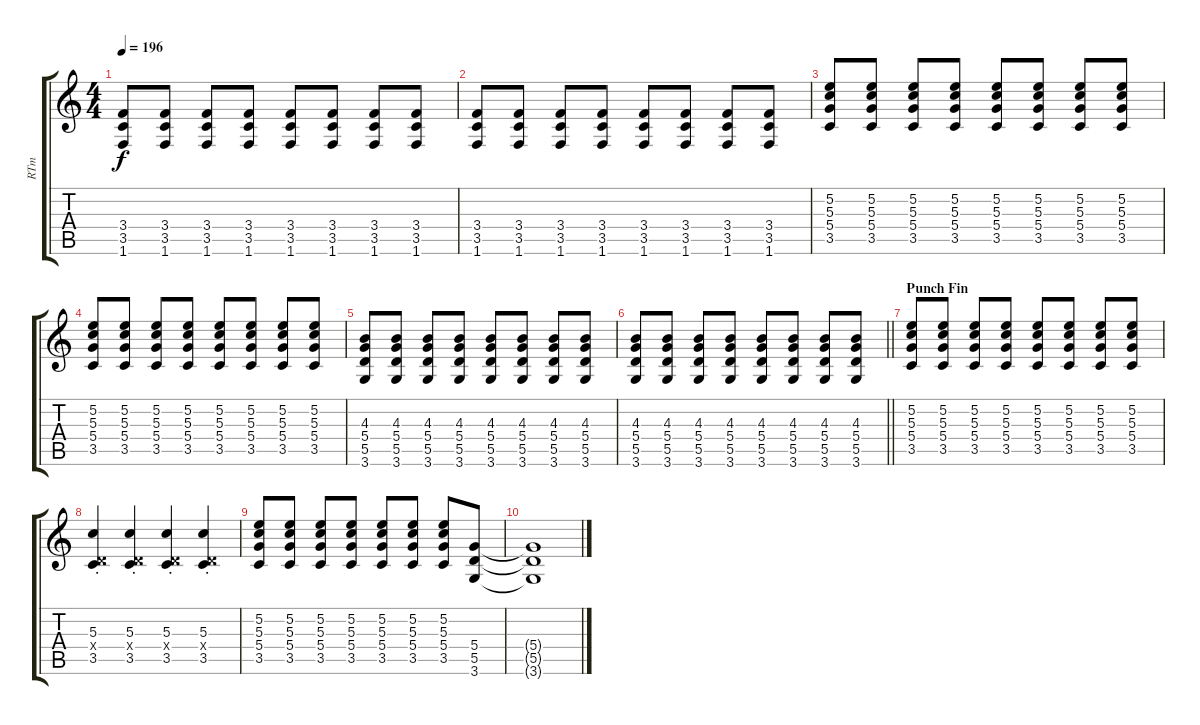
\track ("RTm" "RTm") {instrument distortionguitar}
\staff {score tabs}
\tuning (E4 B3 G3 D3 A2 E2) {hide}
\ts (4 4)
\tempo 196
\clef g2
\ks c
(3.4 3.5 1.6).8{dy f} (3.4 3.5 1.6).8 (3.4 3.5 1.6).8 (3.4 3.5 1.6).8 (3.4 3.5 1.6).8 (3.4 3.5 1.6).8 (3.4 3.5 1.6).8 (3.4 3.5 1.6).8 |
(3.4 3.5 1.6).8 (3.4 3.5 1.6).8 (3.4 3.5 1.6).8 (3.4 3.5 1.6).8 (3.4 3.5 1.6).8 (3.4 3.5 1.6).8 (3.4 3.5 1.6).8 (3.4 3.5 1.6).8 |
(5.2 5.3 5.4 3.5).8 (5.2 5.3 5.4 3.5).8 (5.2 5.3 5.4 3.5).8 (5.2 5.3 5.4 3.5).8 (5.2 5.3 5.4 3.5).8 (5.2 5.3 5.4 3.5).8 (5.2 5.3 5.4 3.5).8 (5.2 5.3 5.4 3.5).8 |
(5.2 5.3 5.4 3.5).8 (5.2 5.3 5.4 3.5).8 (5.2 5.3 5.4 3.5).8 (5.2 5.3 5.4 3.5).8 (5.2 5.3 5.4 3.5).8 (5.2 5.3 5.4 3.5).8 (5.2 5.3 5.4 3.5).8 (5.2 5.3 5.4 3.5).8 |
(4.3 5.4 5.5 3.6).8 (4.3 5.4 5.5 3.6).8 (4.3 5.4 5.5 3.6).8 (4.3 5.4 5.5 3.6).8 (4.3 5.4 5.5 3.6).8 (4.3 5.4 5.5 3.6).8 (4.3 5.4 5.5 3.6).8 (4.3 5.4 5.5 3.6).8 |
\barLineRight lightlight
(4.3 5.4 5.5 3.6).8 (4.3 5.4 5.5 3.6).8 (4.3 5.4 5.5 3.6).8 (4.3 5.4 5.5 3.6).8 (4.3 5.4 5.5 3.6).8 (4.3 5.4 5.5 3.6).8 (4.3 5.4 5.5 3.6).8 (4.3 5.4 5.5 3.6).8 |
\section ("" "Punch Fin")
(5.2 5.3 5.4 3.5).8 (5.2 5.3 5.4 3.5).8 (5.2 5.3 5.4 3.5).8 (5.2 5.3 5.4 3.5).8 (5.2 5.3 5.4 3.5).8 (5.2 5.3 5.4 3.5).8 (5.2 5.3 5.4 3.5).8 (5.2 5.3 5.4 3.5).8 |
(5.3{st} 0.4{x} 3.5{st}).4 (5.3{st} 0.4{x} 3.5{st}).4 (5.3{st} 0.4{x} 3.5{st}).4 (5.3{st} 0.4{x} 3.5{st}).4 |
(5.2 5.3 5.4 3.5).8 (5.2 5.3 5.4 3.5).8 (5.2 5.3 5.4 3.5).8 (5.2 5.3 5.4 3.5).8 (5.2 5.3 5.4 3.5).8 (5.2 5.3 5.4 3.5).8 (5.2 5.3 5.4 3.5).8 (5.4 5.5 3.6).8 |
(5.4{t} 5.5{t} 3.6{t}).1
